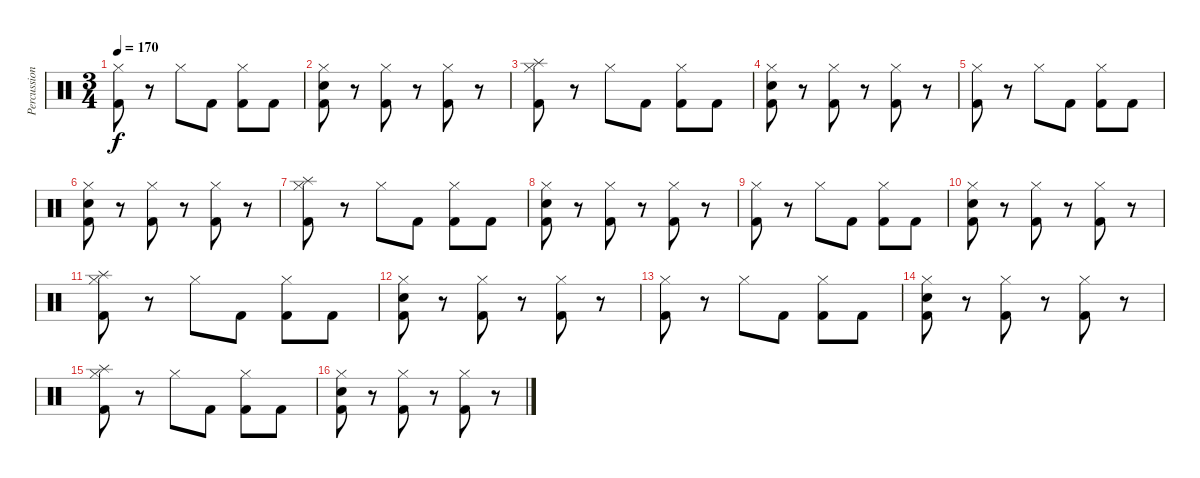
\track ("Percussion" "Percussion") {instrument percussion}
\staff {score}
\articulation defaults
\ts (3 4)
\tempo 170
\clef neutral
\ks c
("Hi-Hat (closed)" "Kick (hit) 2").8{dy f} r.8 "Hi-Hat (closed)".8 "Kick (hit) 2".8 ("Hi-Hat (closed)" "Kick (hit) 2").8 "Kick (hit) 2".8 |
("Hi-Hat (closed)" "Snare (hit) 2" "Kick (hit) 2").8 r.8 ("Hi-Hat (closed)" "Kick (hit) 2").8 r.8 ("Hi-Hat (closed)" "Kick (hit) 2").8 r.8 |
("Splash (hit)" "Hi-Hat (closed)" "Kick (hit) 2").8 r.8 "Hi-Hat (closed)".8 "Kick (hit) 2".8 ("Hi-Hat (closed)" "Kick (hit) 2").8 "Kick (hit) 2".8 |
("Hi-Hat (closed)" "Snare (hit) 2" "Kick (hit) 2").8 r.8 ("Hi-Hat (closed)" "Kick (hit) 2").8 r.8 ("Hi-Hat (closed)" "Kick (hit) 2").8 r.8 |
("Hi-Hat (closed)" "Kick (hit) 2").8 r.8 "Hi-Hat (closed)".8 "Kick (hit) 2".8 ("Hi-Hat (closed)" "Kick (hit) 2").8 "Kick (hit) 2".8 |
("Hi-Hat (closed)" "Snare (hit) 2" "Kick (hit) 2").8 r.8 ("Hi-Hat (closed)" "Kick (hit) 2").8 r.8 ("Hi-Hat (closed)" "Kick (hit) 2").8 r.8 |
("Splash (hit)" "Hi-Hat (closed)" "Kick (hit) 2").8 r.8 "Hi-Hat (closed)".8 "Kick (hit) 2".8 ("Hi-Hat (closed)" "Kick (hit) 2").8 "Kick (hit) 2".8 |
("Hi-Hat (closed)" "Snare (hit) 2" "Kick (hit) 2").8 r.8 ("Hi-Hat (closed)" "Kick (hit) 2").8 r.8 ("Hi-Hat (closed)" "Kick (hit) 2").8 r.8 |
("Hi-Hat (closed)" "Kick (hit) 2").8 r.8 "Hi-Hat (closed)".8 "Kick (hit) 2".8 ("Hi-Hat (closed)" "Kick (hit) 2").8 "Kick (hit) 2".8 |
("Hi-Hat (closed)" "Snare (hit) 2" "Kick (hit) 2").8 r.8 ("Hi-Hat (closed)" "Kick (hit) 2").8 r.8 ("Hi-Hat (closed)" "Kick (hit) 2").8 r.8 |
("Splash (hit)" "Hi-Hat (closed)" "Kick (hit) 2").8 r.8 "Hi-Hat (closed)".8 "Kick (hit) 2".8 ("Hi-Hat (closed)" "Kick (hit) 2").8 "Kick (hit) 2".8 |
("Hi-Hat (closed)" "Snare (hit) 2" "Kick (hit) 2").8 r.8 ("Hi-Hat (closed)" "Kick (hit) 2").8 r.8 ("Hi-Hat (closed)" "Kick (hit) 2").8 r.8 |
("Hi-Hat (closed)" "Kick (hit) 2").8 r.8 "Hi-Hat (closed)".8 "Kick (hit) 2".8 ("Hi-Hat (closed)" "Kick (hit) 2").8 "Kick (hit) 2".8 |
("Hi-Hat (closed)" "Snare (hit) 2" "Kick (hit) 2").8 r.8 ("Hi-Hat (closed)" "Kick (hit) 2").8 r.8 ("Hi-Hat (closed)" "Kick (hit) 2").8 r.8 |
("Splash (hit)" "Hi-Hat (closed)" "Kick (hit) 2").8 r.8 "Hi-Hat (closed)".8 "Kick (hit) 2".8 ("Hi-Hat (closed)" "Kick (hit) 2").8 "Kick (hit) 2".8 |
("Hi-Hat (closed)" "Snare (hit) 2" "Kick (hit) 2").8 r.8 ("Hi-Hat (closed)" "Kick (hit) 2").8 r.8 ("Hi-Hat (closed)" "Kick (hit) 2").8 r.8
